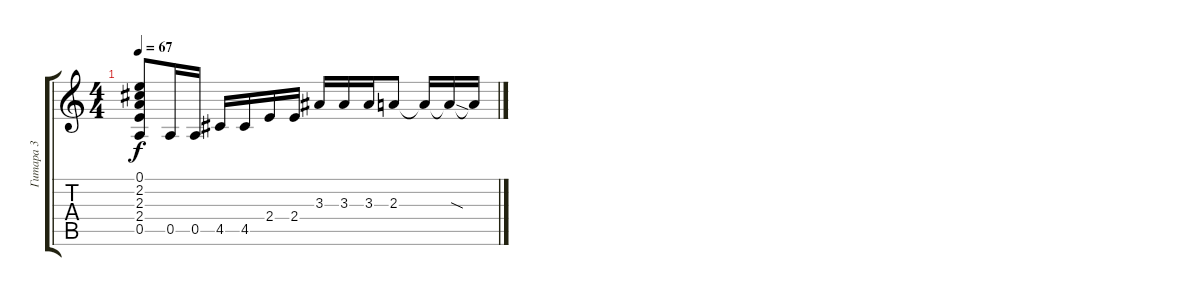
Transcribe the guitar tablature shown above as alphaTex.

\track ("Гитара 3" "Гитара 3") {instrument overdrivenguitar}
\staff {score tabs}
\tuning (E4 B3 G3 D3 A2 E2) {hide}
\ts (4 4)
\tempo 67
\clef g2
\ks c
(0.1 2.2 2.3 2.4 0.5).8{dy f} 0.5.16 0.5.16 4.5.16 4.5.16 2.4.16 2.4.16 3.3.16 3.3.16 3.3.16 2.3.8 2.3{t}.16 2.3{sod t}.16 2.3{t}.16
